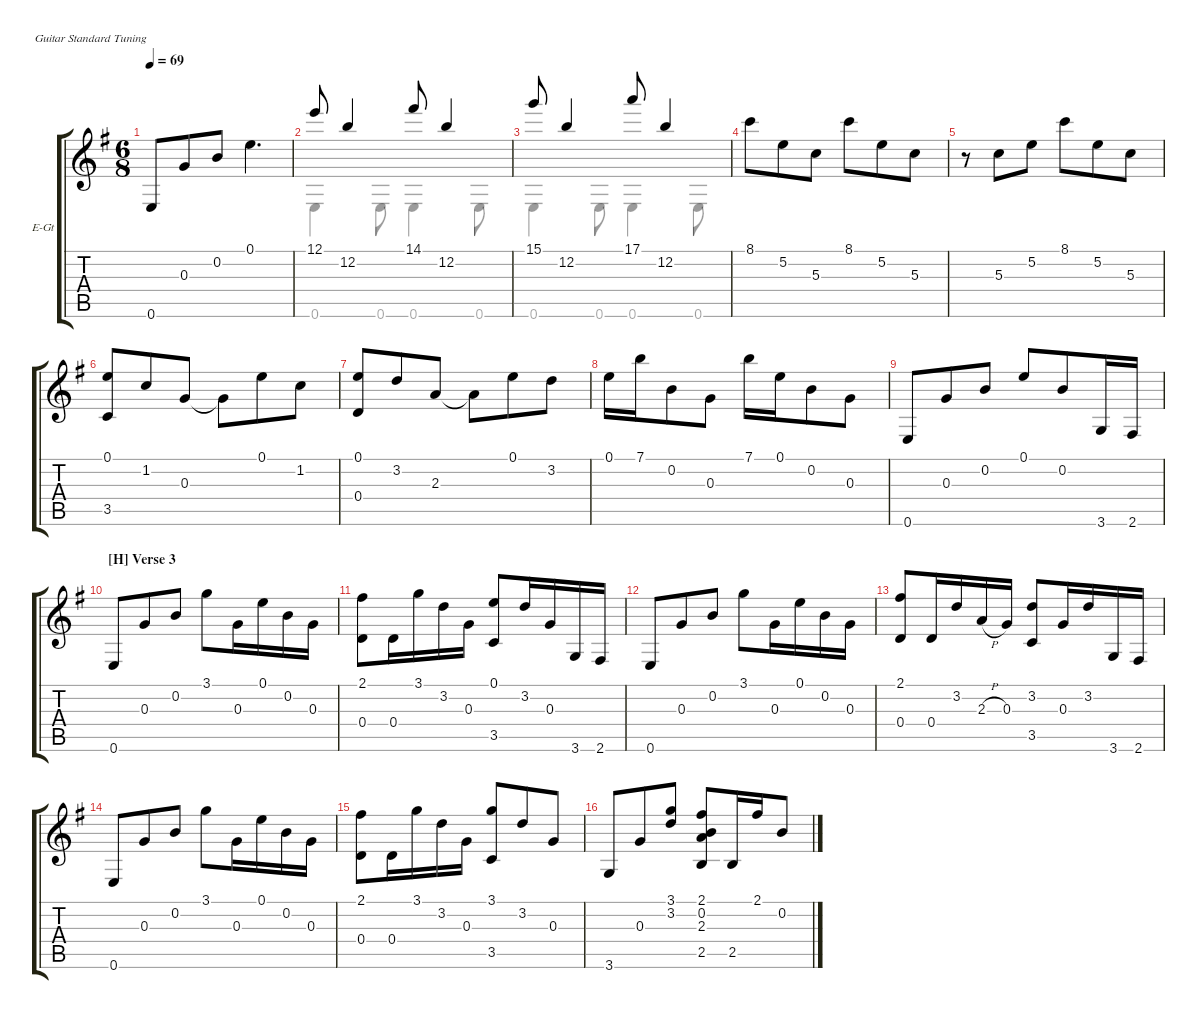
\hideDynamics
\bracketExtendMode groupsimilarinstruments
\firstSystemTrackNameOrientation horizontal
\otherSystemsTrackNameOrientation horizontal
\track ("Electric Guitar 1" "E-Gt") {multiBarRest instrument electricguitarjazz}
\staff {score tabs}
\tuning (E4 B3 G3 D3 A2 E2)
\voice
\ts (6 8)
\tempo 69
\clef g2
\ks g
0.6.8{dy f} 0.3.8 0.2.8 0.1.4{d} |
12.1.8 12.2.4 14.1.8 12.2.4 |
15.1.8 12.2.4 17.1.8 12.2.4 |
8.1.8 5.2.8 5.3.8 8.1.8 5.2.8 5.3.8 |
r.8 5.3.8 5.2.8 8.1.8 5.2.8 5.3.8 |
(0.1 3.5).8 1.2.8 0.3.8 0.3{t}.8 0.1.8 1.2.8 |
(0.1 0.4).8 3.2.8 2.3.8 2.3{t}.8 0.1.8 3.2.8 |
0.1.16 7.1.16 0.2.8 0.3.8 7.1.16 0.1.16 0.2.8 0.3.8 |
0.6.8 0.3.8 0.2.8 0.1.8 0.2.8 3.6.16 2.6.16 |
\section ("H" "Verse 3")
0.6.8 0.3.8 0.2.8 3.1.8 0.3.16 0.1.16 0.2.16 0.3.16 |
(2.1 0.4).8 0.4.16 3.1.16 3.2.16 0.3.16 (0.1 3.5).8 3.2.16 0.3.16 3.6.16 2.6.16 |
0.6.8 0.3.8 0.2.8 3.1.8 0.3.16 0.1.16 0.2.16 0.3.16 |
(2.1 0.4).8 0.4.16 3.2.16 2.3{h}.16 0.3.16 (3.2 3.5).8 0.3.16 3.2.16 3.6.16 2.6.16 |
0.6.8 0.3.8 0.2.8 3.1.8 0.3.16 0.1.16 0.2.16 0.3.16 |
(2.1 0.4).8 0.4.16 3.1.16 3.2.16 0.3.16 (3.1 3.5).8 3.2.8 0.3.8 |
3.6.8 0.3.8 (3.1 3.2).8 (2.1 0.2 2.3 2.5).8 2.5.16 2.1.16 0.2.8
\voice
\clef g2
\ottava regular
\simile none
\ks g
|
0.6.4 0.6.8 0.6.4 0.6.8 |
0.6.4 0.6.8 0.6.4 0.6.8 |
|
|
|
|
|
|
|
|
|
|
|
|
